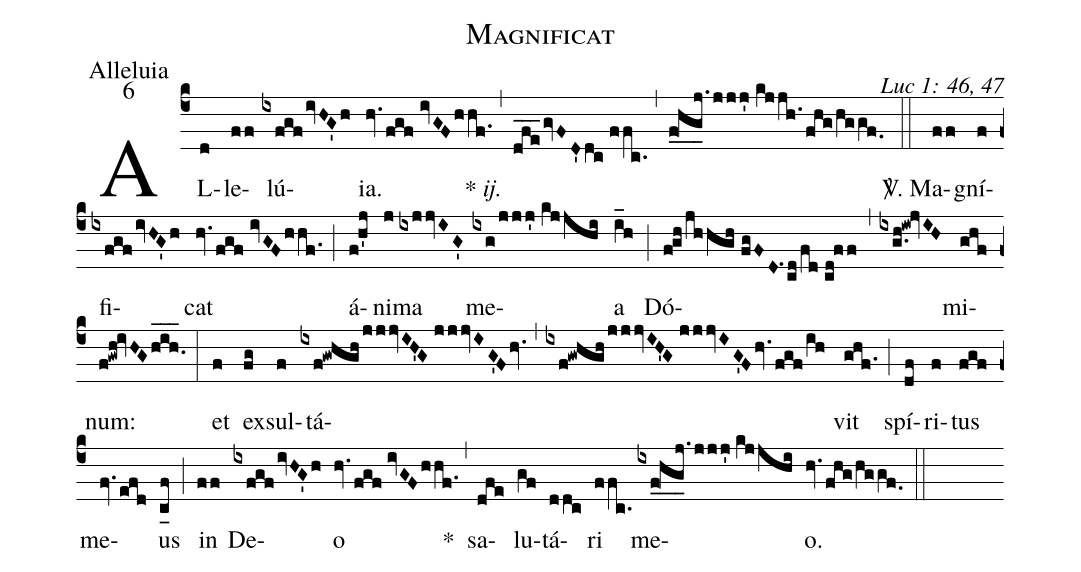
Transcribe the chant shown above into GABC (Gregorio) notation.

name: Magnificat;
office-part: Alleluia;
mode: 6;
commentary: Luc 1: 46, 47;
%%
(c4) AL(d)le(ff)lú(ixfgfivHG'h)ia.(hv.fgf//ivGFhhf.) {*}~<i>ij.</i>(,) (dfe___gvFD'dc//ffc.) (,) (f_0!h_0g_0j._0/!jjj'//kjjh./fhg/hggf.0) (::)
<sp>V/</sp>. Ma(ff)gní(f)fi(ixfgfivHG'h)cat(hv.fgf//ivGFhhf.) (;) á(f!h'j)ni(j)ma(ixjjvIG') me(ixg/jjj'//kjjhi)a(i_h) (;) Dó(fghjhhgh//fgFD.1cd/fd//cd!ff)(,)(ixg.h!iw!jvIH)mi(ghf)num:(f!gwh!ivHGh_i_h._) (:)
et(f) ex(fg)sul(f)tá(ixf!gwhghjjjvIH'G//jjjvIG'Fhv.)(,)(ixf!gwhghjjjvIH'G//jjjvIG'Fhv.fgf/ih)vit(ghf.1) (;) spí(df)ri(f)tus(fgf) me(fv.efd)us(c_[ll:1]f) (;) in(ff) De(ixfgfivHG'h)o(hv.fgf//ivGFhhf.) *(,) sa(dfe)lu(gf)tá(ddc)ri(ffc.) me(ixf_0!h_0g_0j._0/!jjj'//kjjhi)o.(hv.fhg/hggf.0) (::)
